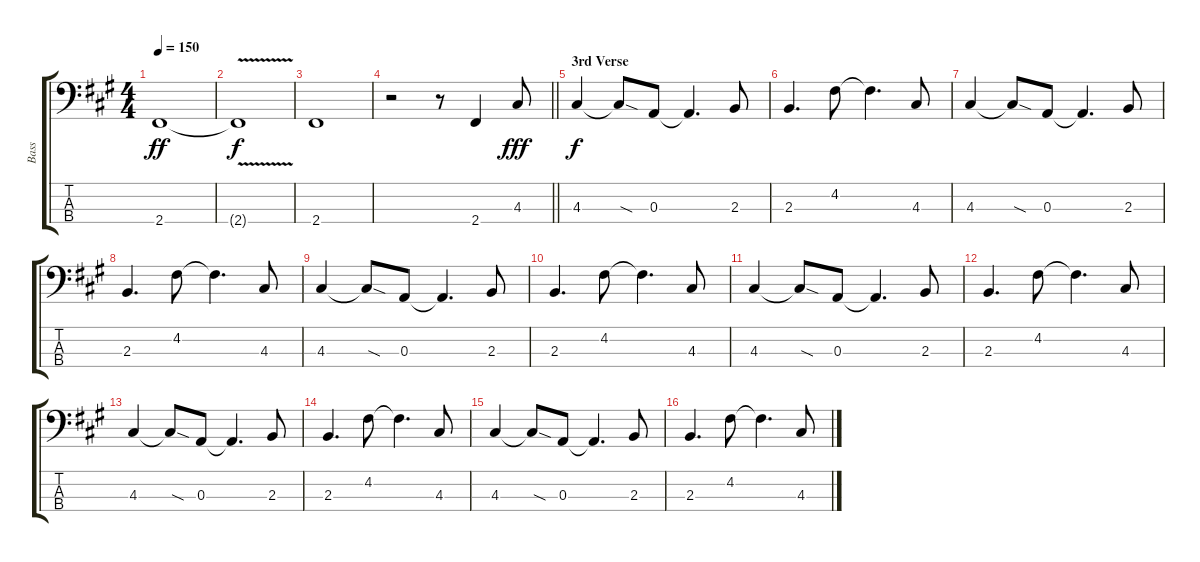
\track ("Bass" "Bass") {instrument electricbassfinger}
\staff {score tabs}
\tuning (G2 D2 A1 E1) {hide}
\ts (4 4)
\tempo 150
\clef f4
\ks a
2.4.1{dy ff} |
2.4{v t}.1{dy f} |
2.4.1 |
\barLineRight lightlight
r.2 r.8 2.4.4 4.3.8{dy fff} |
\section ("" "3rd Verse")
4.3.4{dy f} 4.3{sod t}.8 0.3.8 0.3{t}.4{d} 2.3.8 |
2.3.4{d} 4.2.8 4.2{t}.4{d} 4.3.8 |
4.3.4 4.3{sod t}.8 0.3.8 0.3{t}.4{d} 2.3.8 |
2.3.4{d} 4.2.8 4.2{t}.4{d} 4.3.8 |
4.3.4 4.3{sod t}.8 0.3.8 0.3{t}.4{d} 2.3.8 |
2.3.4{d} 4.2.8 4.2{t}.4{d} 4.3.8 |
4.3.4 4.3{sod t}.8 0.3.8 0.3{t}.4{d} 2.3.8 |
2.3.4{d} 4.2.8 4.2{t}.4{d} 4.3.8 |
4.3.4 4.3{sod t}.8 0.3.8 0.3{t}.4{d} 2.3.8 |
2.3.4{d} 4.2.8 4.2{t}.4{d} 4.3.8 |
4.3.4 4.3{sod t}.8 0.3.8 0.3{t}.4{d} 2.3.8 |
2.3.4{d} 4.2.8 4.2{t}.4{d} 4.3.8
